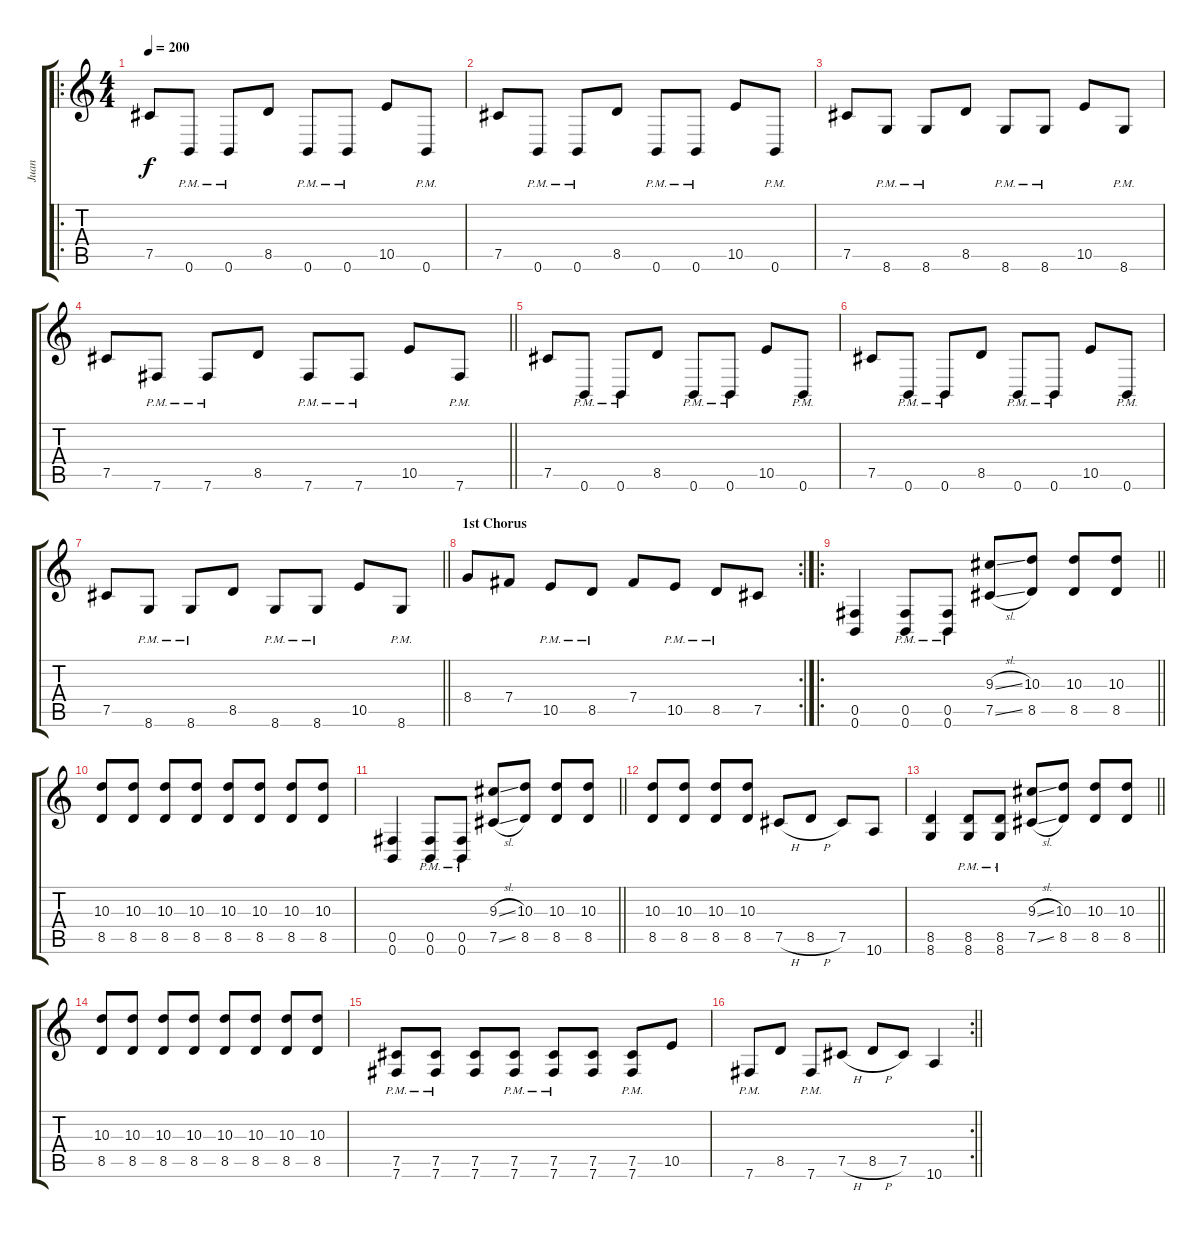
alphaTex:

\track ("Juan" "Juan") {instrument overdrivenguitar}
\staff {score tabs}
\tuning (Db4 Ab3 E3 B2 Gb2 B1) {hide}
\ro
\ts (4 4)
\tempo 200
\clef g2
\ks c
7.5.8{dy f} 0.6{pm}.8 0.6{pm}.8 8.5.8 0.6{pm}.8 0.6{pm}.8 10.5.8 0.6{pm}.8 |
7.5.8 0.6{pm}.8 0.6{pm}.8 8.5.8 0.6{pm}.8 0.6{pm}.8 10.5.8 0.6{pm}.8 |
7.5.8 8.6{pm}.8 8.6{pm}.8 8.5.8 8.6{pm}.8 8.6{pm}.8 10.5.8 8.6{pm}.8 |
\barLineRight lightlight
7.5.8 7.6{pm}.8 7.6{pm}.8 8.5.8 7.6{pm}.8 7.6{pm}.8 10.5.8 7.6{pm}.8 |
7.5.8 0.6{pm}.8 0.6{pm}.8 8.5.8 0.6{pm}.8 0.6{pm}.8 10.5.8 0.6{pm}.8 |
7.5.8 0.6{pm}.8 0.6{pm}.8 8.5.8 0.6{pm}.8 0.6{pm}.8 10.5.8 0.6{pm}.8 |
\barLineRight lightlight
7.5.8 8.6{pm}.8 8.6{pm}.8 8.5.8 8.6{pm}.8 8.6{pm}.8 10.5.8 8.6{pm}.8 |
\rc 2
\section ("" "1st Chorus")
8.4.8 7.4.8 10.5{pm}.8 8.5{pm}.8 7.4.8 10.5{pm}.8 8.5{pm}.8 7.5.8 |
\ro
\barLineRight lightlight
(0.5 0.6).4 (0.5{pm} 0.6{pm}).8 (0.5{pm} 0.6{pm}).8 (9.3{sl} 7.5{sl}).8 (10.3 8.5).8 (10.3 8.5).8 (10.3 8.5).8 |
\section ("" "")
(10.3 8.5).8 (10.3 8.5).8 (10.3 8.5).8 (10.3 8.5).8 (10.3 8.5).8 (10.3 8.5).8 (10.3 8.5).8 (10.3 8.5).8 |
\barLineRight lightlight
(0.5 0.6).4 (0.5{pm} 0.6{pm}).8 (0.5{pm} 0.6{pm}).8 (9.3{sl} 7.5{sl}).8 (10.3 8.5).8 (10.3 8.5).8 (10.3 8.5).8 |
(10.3 8.5).8 (10.3 8.5).8 (10.3 8.5).8 (10.3 8.5).8 7.5{h}.8 8.5{h}.8 7.5.8 10.6.8 |
\barLineRight lightlight
(8.5 8.6).4 (8.5{pm} 8.6{pm}).8 (8.5{pm} 8.6{pm}).8 (9.3{sl} 7.5{sl}).8 (10.3 8.5).8 (10.3 8.5).8 (10.3 8.5).8 |
(10.3 8.5).8 (10.3 8.5).8 (10.3 8.5).8 (10.3 8.5).8 (10.3 8.5).8 (10.3 8.5).8 (10.3 8.5).8 (10.3 8.5).8 |
(7.5{pm} 7.6{pm}).8 (7.5{pm} 7.6{pm}).8 (7.5 7.6).8 (7.5{pm} 7.6{pm}).8 (7.5{pm} 7.6{pm}).8 (7.5 7.6).8 (7.5{pm} 7.6{pm}).8 10.5.8 |
\rc 2
\barLineRight lightlight
7.6{pm}.8 8.5.8 7.6{pm}.8 7.5{h}.8 8.5{h}.8 7.5{h}.8 10.6.4
